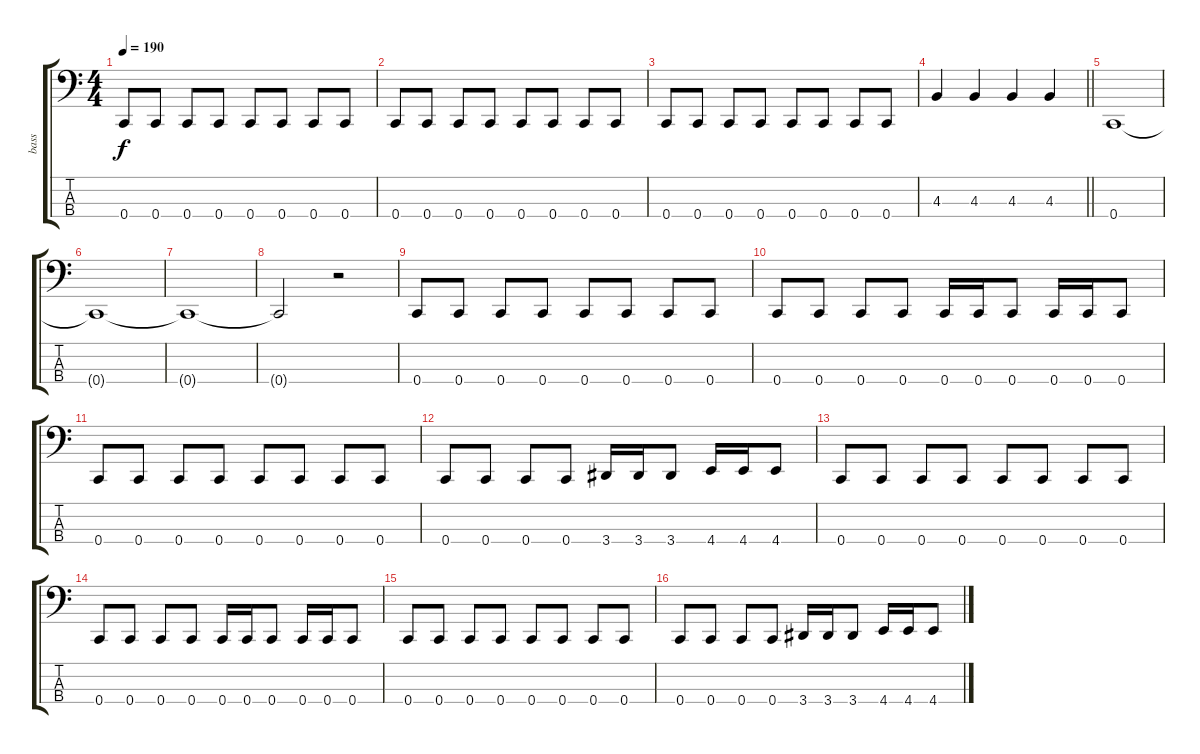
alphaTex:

\track ("bass" "bass") {instrument electricbassfinger}
\staff {score tabs}
\tuning (F2 C2 G1 C1) {hide}
\ts (4 4)
\tempo 190
\clef f4
\ks c
0.4.8{dy f} 0.4.8 0.4.8 0.4.8 0.4.8 0.4.8 0.4.8 0.4.8 |
0.4.8 0.4.8 0.4.8 0.4.8 0.4.8 0.4.8 0.4.8 0.4.8 |
0.4.8 0.4.8 0.4.8 0.4.8 0.4.8 0.4.8 0.4.8 0.4.8 |
\barLineRight lightlight
4.3.4 4.3.4 4.3.4 4.3.4 |
0.4.1 |
0.4{t}.1 |
0.4{t}.1 |
0.4{t}.2 r.2 |
0.4.8 0.4.8 0.4.8 0.4.8 0.4.8 0.4.8 0.4.8 0.4.8 |
0.4.8 0.4.8 0.4.8 0.4.8 0.4.16 0.4.16 0.4.8 0.4.16 0.4.16 0.4.8 |
0.4.8 0.4.8 0.4.8 0.4.8 0.4.8 0.4.8 0.4.8 0.4.8 |
0.4.8 0.4.8 0.4.8 0.4.8 3.4.16 3.4.16 3.4.8 4.4.16 4.4.16 4.4.8 |
0.4.8 0.4.8 0.4.8 0.4.8 0.4.8 0.4.8 0.4.8 0.4.8 |
0.4.8 0.4.8 0.4.8 0.4.8 0.4.16 0.4.16 0.4.8 0.4.16 0.4.16 0.4.8 |
0.4.8 0.4.8 0.4.8 0.4.8 0.4.8 0.4.8 0.4.8 0.4.8 |
0.4.8 0.4.8 0.4.8 0.4.8 3.4.16 3.4.16 3.4.8 4.4.16 4.4.16 4.4.8
